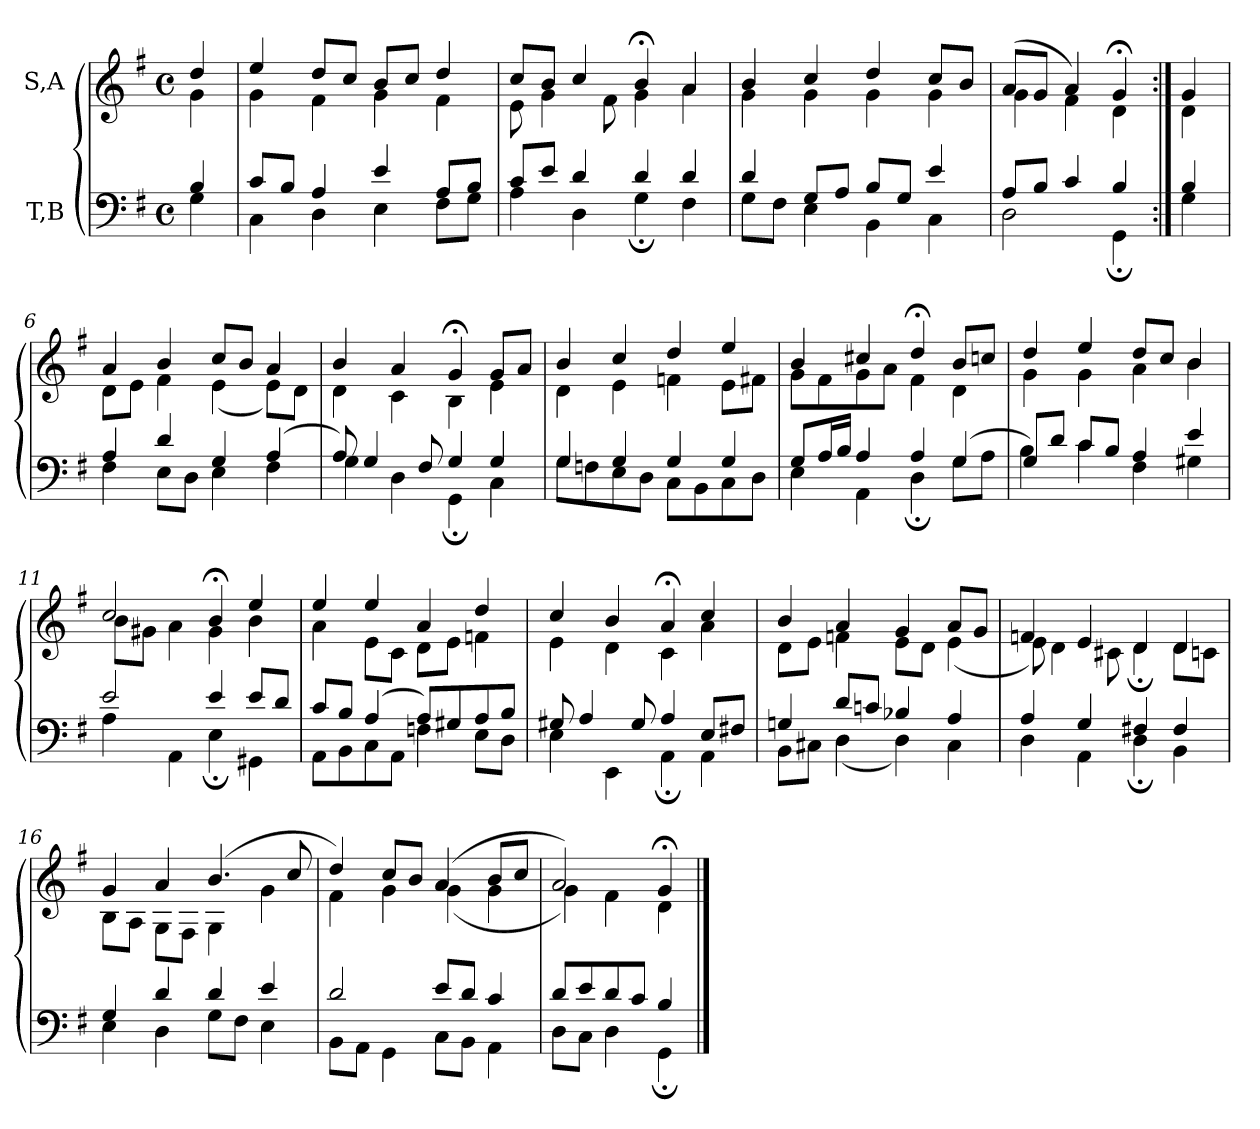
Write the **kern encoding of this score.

**kern	**kern
*part2	*part1
*staff2	*staff1
*I"T,B	*I"S,A
*clefF4	*clefG2
*k[f#]	*k[f#]
*M4/4	*M4/4
*met(c)	*met(c)
=	=
*^	*^
4B	4G	4dd	4g
=1	=1	=1	=1
8cL	4C	4ee	4g
8BJ	.	.	.
4A	4D	8ddL	4f#
.	.	8ccJ	.
4e	4E	8bL	4g
.	.	8ccJ	.
8AL	8F#L	4dd	4f#
8BJ	8GJ	.	.
=2	=2	=2	=2
8cL	4A	8ccL	8e
8eJ	.	8bJ	4g
4d	4D	4cc	.
.	.	.	8f#
4d	4G;	4b;<	4g
4d	4F#	4a	4a
=3	=3	=3	=3
4d	8GL	4b	4g
.	8F#J	.	.
8GL	4E	4cc	4g
8AJ	.	.	.
8BL	4BB	4dd	4g
8GJ	.	.	.
4e	4C	8ccL	4g
.	.	8bJ	.
=67	=67	=67	=67
8AL	2D	(>8aL	4g
8BJ	.	8gJ	.
4c	.	4a)	4f#
4B	4GG;	4g;<	4d
=68:|!	=68:|!	=68:|!	=68:|!
4B	4G	4g	4d
=6	=6	=6	=6
4A	4F#	4a	8dL
.	.	.	8eJ
4d	8EL	4b	4f#
.	8DJ	.	.
4G	4E	8ccL	(<4e
.	.	8bJ	.
(>4A	4F#	4a	8eL)
.	.	.	8dJ
=7	=7	=7	=7
8A)	4G	4b	4d
4G	.	.	.
.	4D	4a	4c
8F#	.	.	.
4G	4GG;	4g;<	4B
4G	4C	8gL	4e
.	.	8aJ	.
=8	=8	=8	=8
4G	8GL	4b	4d
.	8Fn	.	.
4G	8E	4cc	4e
.	8DJ	.	.
4G	8CL	4dd	4fn
.	8BB	.	.
4G	8C	4ee	8eL
.	8DJ	.	8f#XJ
=9	=9	=9	=9
8GL	4E	4b	8gL
16AL	.	.	8f#
16BJJ	.	.	.
4A	4AA	4cc#X	8g
.	.	.	8aJ
4A	4D;	4dd;<	4f#
(>4G	8GL	8bL	4d
.	8AJ	8ccnJ	.
=10	=10	=10	=10
8GL)	4B	4dd	4g
8dJ	.	.	.
8cL	4c	4ee	4g
8BJ	.	.	.
4A	4F#	8ddL	4a
.	.	8ccJ	.
4e	4G#X	4b	4b
=11	=11	=11	=11
2e	4A	2cc	8bL
.	.	.	8g#XJ
.	4AA	.	4a
4e	4E;	4b;<	4g#
8eL	4GG#X	4ee	4b
8dJ	.	.	.
=12	=12	=12	=12
8cL	8AAL	4ee	4a
8BJ	8BB	.	.
(>4A	8C	4ee	8eL
.	8AAJ	.	8cJ
8AL)	4Fn	4a	8dL
8G#X	.	.	8eJ
8A	8EL	4dd	4fn
8BJ	8DJ	.	.
=13	=13	=13	=13
8G#X	4E	4cc	4e
4A	.	.	.
.	4EE	4b	4d
8G#	.	.	.
4A	4AA;	4a;<	4c
8EL	4AA	4cc	4a
8F#XJ	.	.	.
=14	=14	=14	=14
4Gn	8BBL	4b	8dL
.	8C#XJ	.	8eJ
8dL	(<4D	4a	4fn
8cnJ	.	.	.
4B-X	4D)	4g	8eL
.	.	.	8dJ
4A	4C#	8aL	(<4e
.	.	8gJ	.
=15	=15	=15	=15
4A	4D	4fn	8e)
.	.	.	4d
4G	4AA	4e	.
.	.	.	8c#X
4F#X	4D;	4d	4d;<
4F#	4BB	4d	8dL
.	.	.	8cnJ
=16	=16	=16	=16
4G	4E	4g	8BL
.	.	.	8AJ
4d	4D	4a	8GL
.	.	.	8F#J
4d	8GL	(>4.b	4G
.	8F#J	.	.
4e	4E	.	4g
.	.	8cc	.
=17	=17	=17	=17
2d	8BBL	4dd)	4f#
.	8AAJ	.	.
.	4GG	8ccL	4g
.	.	8bJ	.
8eL	8CL	(>4a	(<4g
8dJ	8BBJ	.	.
4c	4AA	8bL	4g
.	.	8ccJ	.
=81	=81	=81	=81
8dL	8DL	2a)	4g)
8e	8CJ	.	.
8d	4D	.	4f#
8cJ	.	.	.
4B	4GG;	4g;<	4d
*v	*v	*	*
*	*v	*v
==	==
*-	*-
